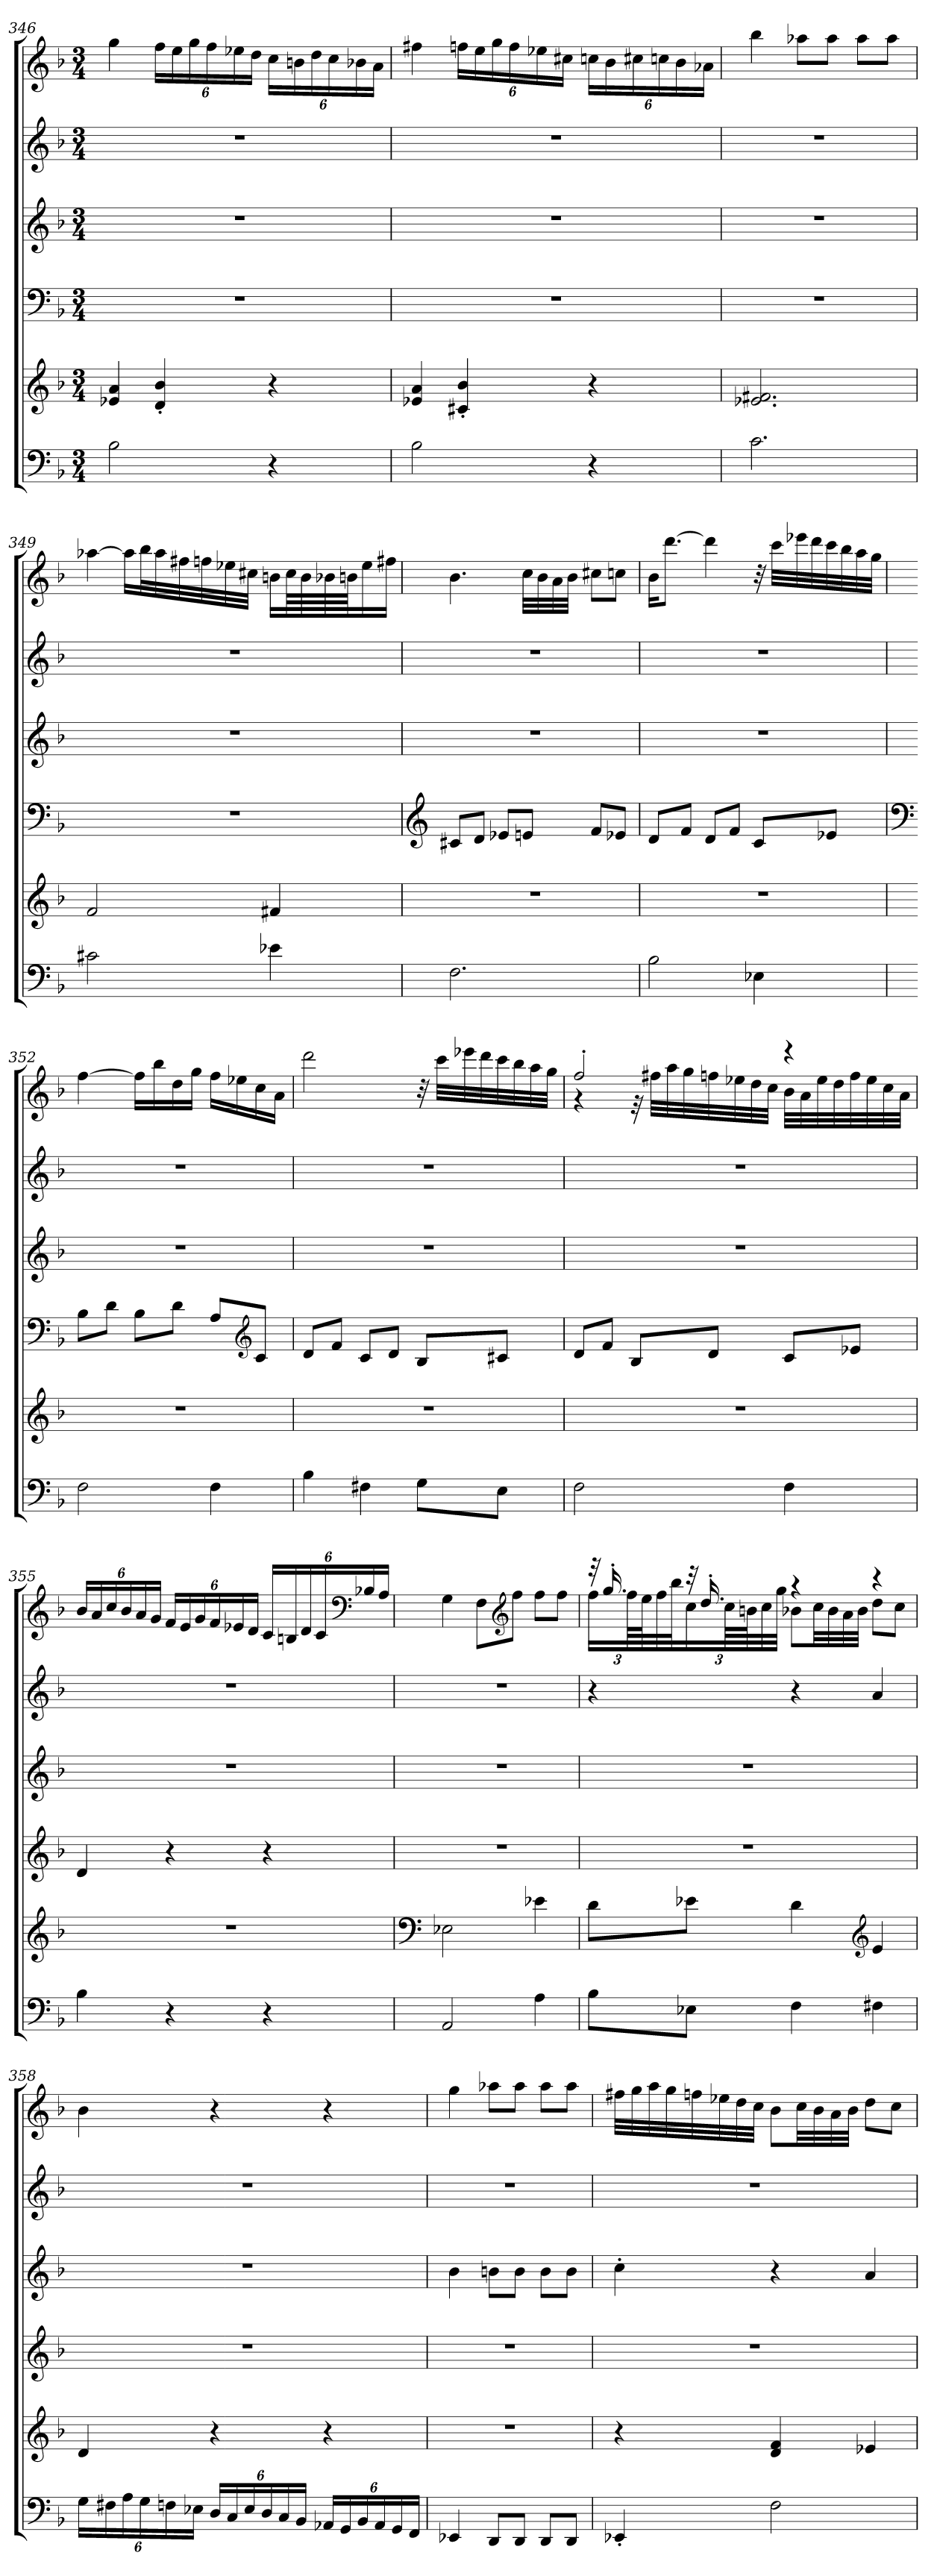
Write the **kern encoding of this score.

**kern	**kern	**kern	**kern	**kern	**kern
*part5	*part4	*part3	*part2	*part1	*part1
*staff6	*staff5	*staff4	*staff3	*staff2	*staff1
*clefF4	*clefG2	*clefF4	*clefG2	*clefG2	*clefG2
*k[b-]	*k[b-]	*k[b-]	*k[b-]	*k[b-]	*k[b-]
*M3/4	*M3/4	*M3/4	*M3/4	*M3/4	*M3/4
*MM65	*MM65	*MM65	*MM65	*MM65	*MM65
=346	=346	=346	=346	=346	=346
2B-\	4e-X/ 4a/	2.r	2.r	2.r	4gg\
*	*	*	*	*	*Xbrackettup
.	4d/' 4b-/'	.	.	.	24ff\LL
.	.	.	.	.	24ee\
.	.	.	.	.	24gg\
.	.	.	.	.	24ff\
.	.	.	.	.	24ee-X\
.	.	.	.	.	24dd\JJ
4r	4r	.	.	.	24cc\LL
.	.	.	.	.	24bn\
.	.	.	.	.	24dd\
.	.	.	.	.	24cc\
.	.	.	.	.	24b-X\
.	.	.	.	.	24a\JJ
!!LO:LB:g=z
=347	=347	=347	=347	=347	=347
*	*	*	*	*	*MM65
2B-\	4e-X/ 4a/	2.r	2.r	2.r	4ff#X\
.	4c#X/' 4b-/'	.	.	.	24ffn\LL
.	.	.	.	.	24ee\
.	.	.	.	.	24gg\
.	.	.	.	.	24ff\
.	.	.	.	.	24ee-X\
.	.	.	.	.	24cc#X\JJ
4r	4r	.	.	.	24ccn\LL
.	.	.	.	.	24b-\
.	.	.	.	.	24cc#X\
.	.	.	.	.	24ccn\
.	.	.	.	.	24b-\
.	.	.	.	.	24a-X\JJ
=348	=348	=348	=348	=348	=348
*	*	*	*	*	*MM65
2.c\	2.e-X/ 2.f#X/	2.r	2.r	2.r	4bb-\
.	.	.	.	.	8aa-X\L
.	.	.	.	.	8aa-\J
.	.	.	.	.	8aa-\L
.	.	.	.	.	8aa-\J
!!LO:PB:g=z
=349	=349	=349	=349	=349	=349
*	*	*	*	*	*MM65
2c#X\	2f/	2.r	2.r	2.r	[4aa-X\
.	.	.	.	.	16aa-\LL]
.	.	.	.	.	32bb-\L
.	.	.	.	.	32aa-\
.	.	.	.	.	32ff#X\
.	.	.	.	.	32ffn\
.	.	.	.	.	32ee-X\
.	.	.	.	.	32cc#X\JJJ
4e-X\	4f#X/	.	.	.	16bn\LL
.	.	.	.	.	64cc#\LL
.	.	.	.	.	64b\
.	.	.	.	.	64b-X\
.	.	.	.	.	64bn\JJ
.	.	.	.	.	16ee-\
.	.	.	.	.	16ff#X\JJ
=350	=350	=350	=350	=350	=350
*	*	*clefG2	*	*	*
2.F\	2.r	8c#X/L	2.r	2.r	4.b-\
.	.	8d/J	.	.	.
.	.	8e-X/L	.	.	.
.	.	8en/J	.	.	32cc\LLL
.	.	.	.	.	32b-\
.	.	.	.	.	32a\
.	.	.	.	.	32b-\JJJ
.	.	8f/L	.	.	8cc#X\L
.	.	8e-X/J	.	.	8ccn\J
!!LO:LB:g=z
=351	=351	=351	=351	=351	=351
*	*	*	*	*	*MM65
2B-\	2.r	8d/L	2.r	2.r	16b-\KL
.	.	.	.	.	[8.ddd\J
.	.	8f/J	.	.	.
.	.	8d/L	.	.	4ddd\]
.	.	8f/J	.	.	.
4E-X\	.	8c/L	.	.	32r
.	.	.	.	.	32ccc\LLL
.	.	.	.	.	32eee-X\
.	.	.	.	.	32ddd\
.	.	8e-X/J	.	.	32ccc\
.	.	.	.	.	32bb-\
.	.	.	.	.	32aa\
*	*	*	*	*	*MM63
.	.	.	.	.	32gg\JJJ
=352	=352	=352	=352	=352	=352
*	*	*clefF4	*	*	*
*	*	*	*	*	*MM65
2F\	2.r	8B-\L	2.r	2.r	[4ff\
.	.	8d\J	.	.	.
.	.	8B-\L	.	.	16ff\LL]
.	.	.	.	.	16bb-\
.	.	8d\J	.	.	16dd\
.	.	.	.	.	16gg\JJ
4F\	.	8A/L	.	.	16ff\LL
.	.	.	.	.	16ee-X\
*	*	*clefG2	*	*	*
.	.	8c/J	.	.	16cc\
.	.	.	.	.	16a\JJ
=353	=353	=353	=353	=353	=353
*	*	*	*	*	*MM65
4B-\	2.r	8d/L	2.r	2.r	2ddd\
.	.	8f/J	.	.	.
4F#X\	.	8c/L	.	.	.
.	.	8d/J	.	.	.
8G\L	.	8B-/L	.	.	32r
.	.	.	.	.	32ccc\LLL
.	.	.	.	.	32eee-X\
.	.	.	.	.	32ddd\
8E\J	.	8c#X/J	.	.	32ccc\
.	.	.	.	.	32bb-\
.	.	.	.	.	32aa\
*	*	*	*	*	*MM63
.	.	.	.	.	32gg\JJJ
!!LO:PB:g=z
=354	=354	=354	=354	=354	=354
*	*	*	*	*	*MM65
*	*	*	*	*	*^
2F\	2.r	8d/L	2.r	2.r	2ff'/	4r
.	.	8f/J	.	.	.	.
.	.	8B-/L	.	.	.	32r
.	.	.	.	.	.	32ff#X\LLL
.	.	.	.	.	.	32aa\
.	.	.	.	.	.	32gg\
.	.	8d/J	.	.	.	32ffn\
.	.	.	.	.	.	32ee-X\
.	.	.	.	.	.	32dd\
.	.	.	.	.	.	32cc\JJJ
4F\	.	8c/L	.	.	4r	32b-\LLL
.	.	.	.	.	.	32a\
.	.	.	.	.	.	32ee-\
.	.	.	.	.	.	32dd\
.	.	8e-X/J	.	.	.	32ff\
.	.	.	.	.	.	32ee-\
.	.	.	.	.	.	32cc\
*	*	*	*	*	*MM63	*
.	.	.	.	.	.	32a\JJJ
*	*	*	*	*	*v	*v
=355	=355	=355	=355	=355	=355
*	*	*	*	*	*MM65
4B-\	2.r	4d/	2.r	2.r	24b-/LL
.	.	.	.	.	24a/
.	.	.	.	.	24cc/
.	.	.	.	.	24b-/
.	.	.	.	.	24a/
.	.	.	.	.	24g/JJ
4r	.	4r	.	.	24f/LL
.	.	.	.	.	24e/
.	.	.	.	.	24g/
.	.	.	.	.	24f/
.	.	.	.	.	24e-X/
.	.	.	.	.	24d/JJ
4r	.	4r	.	.	24c/LL
.	.	.	.	.	24Bn/
.	.	.	.	.	24d/
.	.	.	.	.	24c/
*	*	*	*	*	*clefF4
.	.	.	.	.	24B-X/
.	.	.	.	.	24A/JJ
!!LO:LB:g=z
=356	=356	=356	=356	=356	=356
*	*clefF4	*	*	*	*
*	*	*	*	*	*MM65
2AA/	2E-X\	2.r	2.r	2.r	4G\
.	.	.	.	.	8F\L
*	*	*	*	*	*clefG2
.	.	.	.	.	8ff\J
4A\	4e-X\	.	.	.	8ff\L
.	.	.	.	.	8ff\J
=357	=357	=357	=357	=357	=357
*	*	*	*	*	*MM65
*	*	*	*	*	*^
8B-\L	8d\L	2.r	2.r	4r	32r	24ff\LL
.	.	.	.	.	16.gg'/	.
.	.	.	.	.	.	96ff\LL
.	.	.	.	.	.	96ee\J
.	.	.	.	.	.	32ff\
.	.	.	.	.	.	32bb-\J
8E-X\J	8e-X\J	.	.	.	32r	24cc\
.	.	.	.	.	16.dd'/	.
.	.	.	.	.	.	96cc\LL
.	.	.	.	.	.	96bn\J
.	.	.	.	.	.	32cc\
.	.	.	.	.	.	32gg\JJJ
4F\	4d\	.	.	4r	4r	8b-X\L
.	.	.	.	.	.	32cc\LL
.	.	.	.	.	.	32b-\
.	.	.	.	.	.	32a\
.	.	.	.	.	.	32b-\JJJ
*	*clefG2	*	*	*	*	*
4F#X\	4e-/	.	.	4a/	4r	8dd\L
.	.	.	.	.	.	8cc\J
*	*	*	*	*	*v	*v
!!LO:PB:g=z
=358	=358	=358	=358	=358	=358
*Xbrackettup	*	*	*	*	*
*	*	*	*	*	*MM65
24G\LL	4d/	2.r	2.r	2.r	4b-\
24F#X\	.	.	.	.	.
24A\	.	.	.	.	.
24G\	.	.	.	.	.
24Fn\	.	.	.	.	.
24E-X\JJ	.	.	.	.	.
24D/LL	4r	.	.	.	4r
24C/	.	.	.	.	.
24E-/	.	.	.	.	.
24D/	.	.	.	.	.
24C/	.	.	.	.	.
24BB-/JJ	.	.	.	.	.
24AA-X/LL	4r	.	.	.	4r
24GG/	.	.	.	.	.
24BB-/	.	.	.	.	.
24AA-/	.	.	.	.	.
24GG/	.	.	.	.	.
24FF/JJ	.	.	.	.	.
=359	=359	=359	=359	=359	=359
*	*	*	*	*	*MM65
4EE-X/	2.r	2.r	4b-\	2.r	4gg\
8DD/L	.	.	8bn\L	.	8aa-X\L
8DD/J	.	.	8b\J	.	8aa-\J
8DD/L	.	.	8b\L	.	8aa-\L
8DD/J	.	.	8b\J	.	8aa-\J
!!LO:LB:g=z
=360	=360	=360	=360	=360	=360
*	*	*	*	*	*MM65
4EE-X'/	4r	2.r	4cc'\	2.r	32ff#X\LLL
.	.	.	.	.	32gg\
.	.	.	.	.	32aa\
.	.	.	.	.	32gg\
.	.	.	.	.	32ffn\
.	.	.	.	.	32ee-X\
.	.	.	.	.	32dd\
.	.	.	.	.	32cc\JJJ
2F\	4d/ 4f/	.	4r	.	8b-\L
.	.	.	.	.	32cc\LL
.	.	.	.	.	32b-\
.	.	.	.	.	32a\
.	.	.	.	.	32b-\JJJ
.	4e-X/	.	4a/	.	8dd\L
.	.	.	.	.	8cc\J
=	=	=	=	=	=
*-	*-	*-	*-	*-	*-
